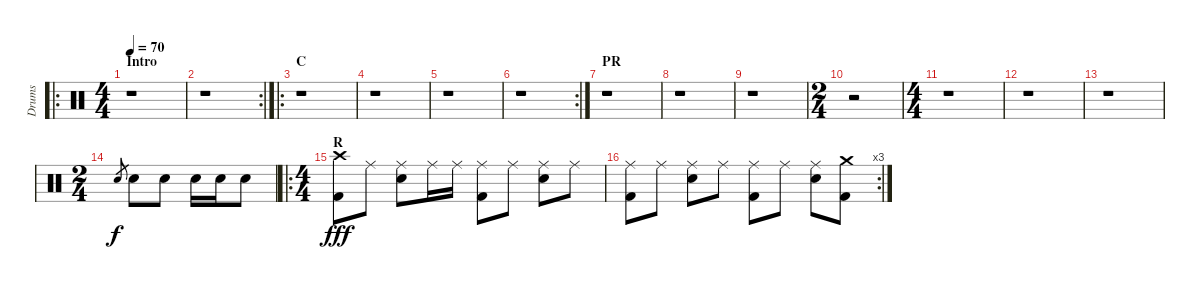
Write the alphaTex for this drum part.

\track ("Drums" "Drums") {instrument percussion}
\staff {score}
\articulation defaults
\ro
\ts (4 4)
\section ("" "Intro")
\tempo 70
\clef neutral
\ks c
r.1{dy f} |
\rc 2
r.1 |
\ro
\section ("" "C")
r.1 |
r.1 |
r.1 |
\rc 2
r.1 |
\section ("" "PR")
r.1 |
r.1 |
r.1 |
\ts (2 4)
r.2 |
\ts (4 4)
r.1 |
r.1 |
r.1 |
\ts (2 4)
"Electric Snare (hit)".8{gr} "Electric Snare (hit)".8 "Electric Snare (hit)".8 "Electric Snare (hit)".16 "Electric Snare (hit)".16 "Electric Snare (hit)".8 |
\ro
\ts (4 4)
\section ("" "R")
("Kick (hit) 2" "Crash high (hit)").8{dy fff} "Ride (middle)".8 ("Electric Snare (hit)" "Ride (middle)").8 "Ride (middle)".16 "Ride (middle)".16 ("Kick (hit) 2" "Ride (middle)").8 "Ride (middle)".8 ("Electric Snare (hit)" "Ride (middle)").8 "Ride (middle)".8 |
\rc 3
("Kick (hit) 2" "Ride (middle)").8 "Ride (middle)".8 ("Electric Snare (hit)" "Ride (middle)").8 "Ride (middle)".8 ("Kick (hit) 2" "Ride (middle)").8 "Ride (middle)".8 ("Electric Snare (hit)" "Ride (middle)").8 ("Kick (hit) 2" "Crash medium (hit)").8
